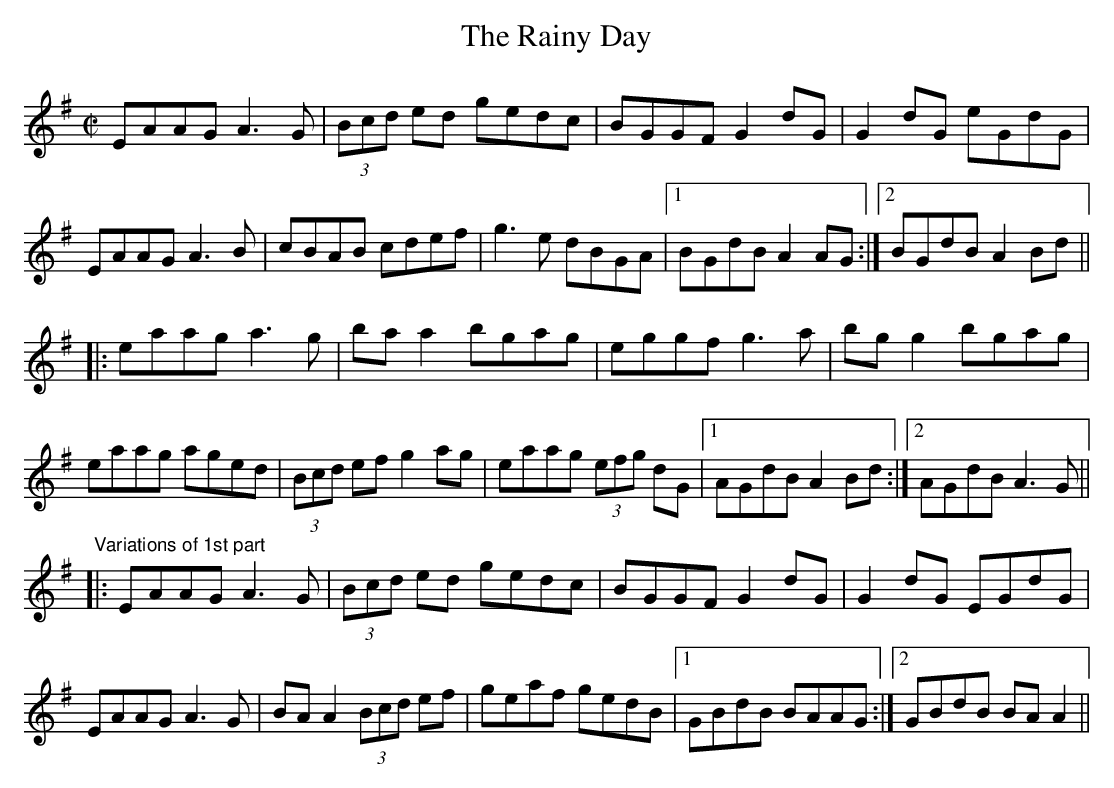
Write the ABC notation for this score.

X:1
T:Rainy Day, The
M:C|
K:Ador
EAAG A3G|(3Bcd ed gedc|BGGF G2dG|G2dG eGdG|
EAAG A3B|cBAB cdef|g3e dBGA|1 BGdB A2AG:|2 BGdB A2Bd||
|:eaag a3g|baa2 bgag|eggf g3a|bgg2 bgag|
eaag aged|(3Bcd ef g2ag|eaag (3efg dG|1 AGdB A2Bd:|2 AGdB A3G||
"Variations of 1st part"
|:EAAG A3G|(3Bcd ed gedc|BGGF G2dG|G2dG EGdG|
EAAG A3G|BAA2 (3Bcd ef|geaf gedB|1 GBdB BAAG:|2 GBdB BAA2||
